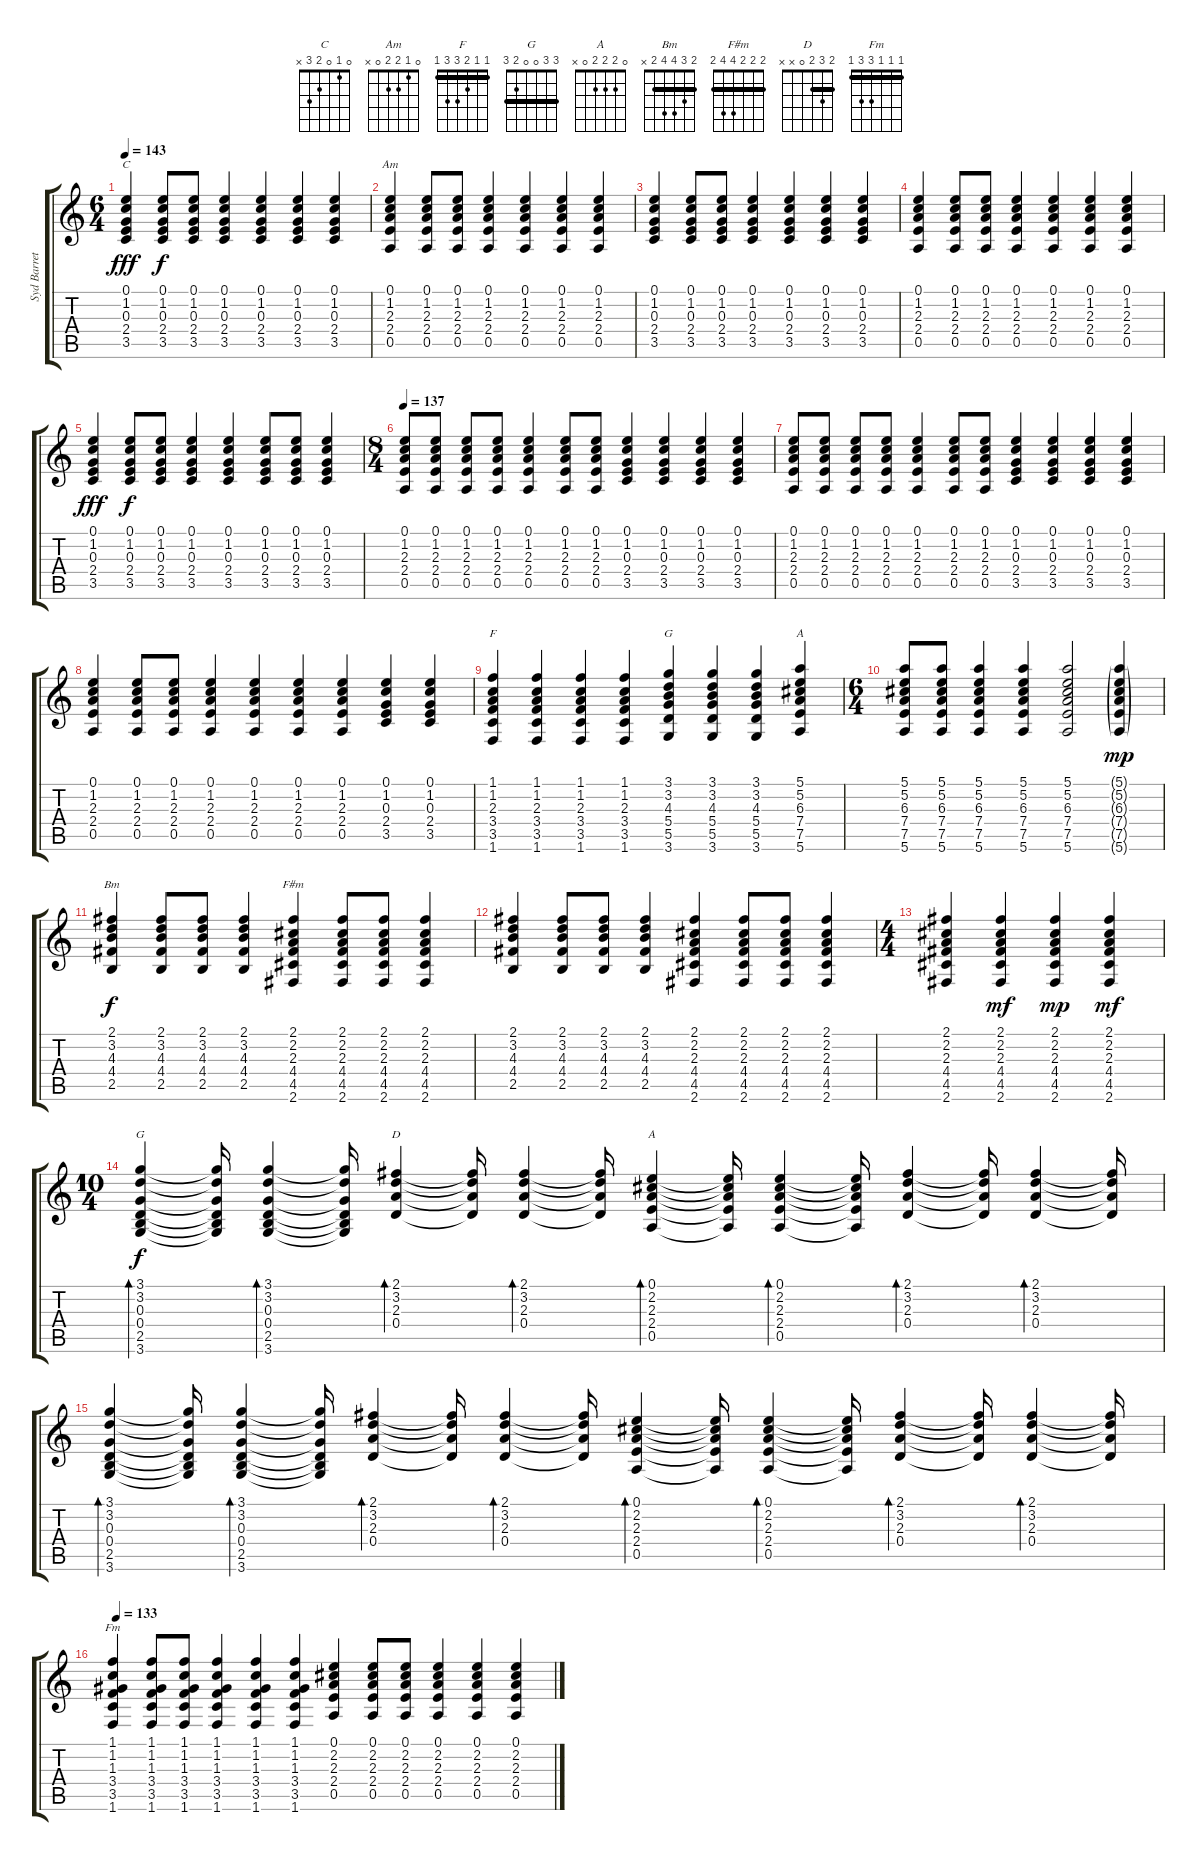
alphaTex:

\track ("Syd Barret" "Syd Barret") {instrument acousticguitarsteel}
\staff {score tabs}
\tuning (E4 B3 G3 D3 A2 E2) {hide}
\chord ("C" 0 1 0 2 3 x)
\chord ("Am" 0 1 2 2 0 x)
\chord ("F" 1 1 2 3 3 1) {barre 1}
\chord ("G" 3 3 4 5 5 3) {barre 3}
\chord ("A" 5 5 6 7 7 5) {firstfret 5 barre 5}
\chord ("Bm" 2 3 4 4 2 x) {barre 2}
\chord ("F#m" 2 2 2 4 4 2) {barre 2}
\chord ("G" 3 3 0 0 2 3) {barre 3}
\chord ("D" 2 3 2 0 x x) {barre 2}
\chord ("A" 0 2 2 2 0 x)
\chord ("Fm" 1 1 1 3 3 1) {barre 1}
\ts (6 4)
\section ("" "")
\tempo 143
\clef g2
\ks c
(0.1 1.2 0.3 2.4 3.5).4{ch "C" dy fff instrument acousticguitarsteel} (0.1 1.2 0.3 2.4 3.5).8{dy f} (0.1 1.2 0.3 2.4 3.5).8 (0.1 1.2 0.3 2.4 3.5).4 (0.1 1.2 0.3 2.4 3.5).4 (0.1 1.2 0.3 2.4 3.5).4 (0.1 1.2 0.3 2.4 3.5).4 |
(0.1 1.2 2.3 2.4 0.5).4{ch "Am"} (0.1 1.2 2.3 2.4 0.5).8 (0.1 1.2 2.3 2.4 0.5).8 (0.1 1.2 2.3 2.4 0.5).4 (0.1 1.2 2.3 2.4 0.5).4 (0.1 1.2 2.3 2.4 0.5).4 (0.1 1.2 2.3 2.4 0.5).4 |
(0.1 1.2 0.3 2.4 3.5).4 (0.1 1.2 0.3 2.4 3.5).8 (0.1 1.2 0.3 2.4 3.5).8 (0.1 1.2 0.3 2.4 3.5).4 (0.1 1.2 0.3 2.4 3.5).4 (0.1 1.2 0.3 2.4 3.5).4 (0.1 1.2 0.3 2.4 3.5).4 |
(0.1 1.2 2.3 2.4 0.5).4 (0.1 1.2 2.3 2.4 0.5).8 (0.1 1.2 2.3 2.4 0.5).8 (0.1 1.2 2.3 2.4 0.5).4 (0.1 1.2 2.3 2.4 0.5).4 (0.1 1.2 2.3 2.4 0.5).4 (0.1 1.2 2.3 2.4 0.5).4 |
(0.1 1.2 0.3 2.4 3.5).4{dy fff} (0.1 1.2 0.3 2.4 3.5).8{dy f} (0.1 1.2 0.3 2.4 3.5).8 (0.1 1.2 0.3 2.4 3.5).4 (0.1 1.2 0.3 2.4 3.5).4 (0.1 1.2 0.3 2.4 3.5).8 (0.1 1.2 0.3 2.4 3.5).8 (0.1 1.2 0.3 2.4 3.5).4 |
\ts (8 4)
\tempo 137
(0.1 1.2 2.3 2.4 0.5).8 (0.1 1.2 2.3 2.4 0.5).8 (0.1 1.2 2.3 2.4 0.5).8 (0.1 1.2 2.3 2.4 0.5).8 (0.1 1.2 2.3 2.4 0.5).4 (0.1 1.2 2.3 2.4 0.5).8 (0.1 1.2 2.3 2.4 0.5).8 (0.1 1.2 0.3 2.4 3.5).4 (0.1 1.2 0.3 2.4 3.5).4 (0.1 1.2 0.3 2.4 3.5).4 (0.1 1.2 0.3 2.4 3.5).4 |
(0.1 1.2 2.3 2.4 0.5).8 (0.1 1.2 2.3 2.4 0.5).8 (0.1 1.2 2.3 2.4 0.5).8 (0.1 1.2 2.3 2.4 0.5).8 (0.1 1.2 2.3 2.4 0.5).4 (0.1 1.2 2.3 2.4 0.5).8 (0.1 1.2 2.3 2.4 0.5).8 (0.1 1.2 0.3 2.4 3.5).4 (0.1 1.2 0.3 2.4 3.5).4 (0.1 1.2 0.3 2.4 3.5).4 (0.1 1.2 0.3 2.4 3.5).4 |
(0.1 1.2 2.3 2.4 0.5).4 (0.1 1.2 2.3 2.4 0.5).8 (0.1 1.2 2.3 2.4 0.5).8 (0.1 1.2 2.3 2.4 0.5).4 (0.1 1.2 2.3 2.4 0.5).4 (0.1 1.2 2.3 2.4 0.5).4 (0.1 1.2 2.3 2.4 0.5).4 (0.1 1.2 0.3 2.4 3.5).4 (0.1 1.2 0.3 2.4 3.5).4 |
(1.1 1.2 2.3 3.4 3.5 1.6).4{ch "F"} (1.1 1.2 2.3 3.4 3.5 1.6).4 (1.1 1.2 2.3 3.4 3.5 1.6).4 (1.1 1.2 2.3 3.4 3.5 1.6).4 (3.1 3.2 4.3 5.4 5.5 3.6).4{ch "G"} (3.1 3.2 4.3 5.4 5.5 3.6).4 (3.1 3.2 4.3 5.4 5.5 3.6).4 (5.1 5.2 6.3 7.4 7.5 5.6).4{ch "A"} |
\ts (6 4)
(5.1 5.2 6.3 7.4 7.5 5.6).8 (5.1 5.2 6.3 7.4 7.5 5.6).8 (5.1 5.2 6.3 7.4 7.5 5.6).4 (5.1 5.2 6.3 7.4 7.5 5.6).4 (5.1 5.2 6.3 7.4 7.5 5.6).2 (5.1{g} 5.2{g} 6.3{g} 7.4{g} 7.5{g} 5.6{g}).4{dy mp} |
(2.1 3.2 4.3 4.4 2.5).4{ch "Bm" dy f} (2.1 3.2 4.3 4.4 2.5).8 (2.1 3.2 4.3 4.4 2.5).8 (2.1 3.2 4.3 4.4 2.5).4 (2.1 2.2 2.3 4.4 4.5 2.6).4{ch "F#m"} (2.1 2.2 2.3 4.4 4.5 2.6).8 (2.1 2.2 2.3 4.4 4.5 2.6).8 (2.1 2.2 2.3 4.4 4.5 2.6).4 |
(2.1 3.2 4.3 4.4 2.5).4 (2.1 3.2 4.3 4.4 2.5).8 (2.1 3.2 4.3 4.4 2.5).8 (2.1 3.2 4.3 4.4 2.5).4 (2.1 2.2 2.3 4.4 4.5 2.6).4 (2.1 2.2 2.3 4.4 4.5 2.6).8 (2.1 2.2 2.3 4.4 4.5 2.6).8 (2.1 2.2 2.3 4.4 4.5 2.6).4 |
\ts (4 4)
(2.1 2.2 2.3 4.4 4.5 2.6).4 (2.1 2.2 2.3 4.4 4.5 2.6).4{dy mf} (2.1 2.2 2.3 4.4 4.5 2.6).4{dy mp} (2.1 2.2 2.3 4.4 4.5 2.6).4{dy mf} |
\ts (10 4)
(3.1 3.2 0.3 0.4 2.5 3.6).4{bd 30 ch "G" dy f} (3.1{t} 3.2{t} 0.3{t} 0.4{t} 2.5{t} 3.6{t}).16 (3.1 3.2 0.3 0.4 2.5 3.6).4{bd 30} (3.1{t} 3.2{t} 0.3{t} 0.4{t} 2.5{t} 3.6{t}).16 (2.1 3.2 2.3 0.4).4{bd 30 ch "D"} (2.1{t} 3.2{t} 2.3{t} 0.4{t}).16 (2.1 3.2 2.3 0.4).4{bd 30} (2.1{t} 3.2{t} 2.3{t} 0.4{t}).16 (0.1 2.2 2.3 2.4 0.5).4{bd 30 ch "A"} (0.1{t} 2.2{t} 2.3{t} 2.4{t} 0.5{t}).16 (0.1 2.2 2.3 2.4 0.5).4{bd 30} (0.1{t} 2.2{t} 2.3{t} 2.4{t} 0.5{t}).16 (2.1 3.2 2.3 0.4).4{bd 30} (2.1{t} 3.2{t} 2.3{t} 0.4{t}).16 (2.1 3.2 2.3 0.4).4{bd 30} (2.1{t} 3.2{t} 2.3{t} 0.4{t}).16 |
(3.1 3.2 0.3 0.4 2.5 3.6).4{bd 30} (3.1{t} 3.2{t} 0.3{t} 0.4{t} 2.5{t} 3.6{t}).16 (3.1 3.2 0.3 0.4 2.5 3.6).4{bd 30} (3.1{t} 3.2{t} 0.3{t} 0.4{t} 2.5{t} 3.6{t}).16 (2.1 3.2 2.3 0.4).4{bd 30} (2.1{t} 3.2{t} 2.3{t} 0.4{t}).16 (2.1 3.2 2.3 0.4).4{bd 30} (2.1{t} 3.2{t} 2.3{t} 0.4{t}).16 (0.1 2.2 2.3 2.4 0.5).4{bd 30} (0.1{t} 2.2{t} 2.3{t} 2.4{t} 0.5{t}).16 (0.1 2.2 2.3 2.4 0.5).4{bd 30} (0.1{t} 2.2{t} 2.3{t} 2.4{t} 0.5{t}).16 (2.1 3.2 2.3 0.4).4{bd 30} (2.1{t} 3.2{t} 2.3{t} 0.4{t}).16 (2.1 3.2 2.3 0.4).4{bd 30} (2.1{t} 3.2{t} 2.3{t} 0.4{t}).16 |
\tempo 133
(1.1 1.2 1.3 3.4 3.5 1.6).4{ch "Fm"} (1.1 1.2 1.3 3.4 3.5 1.6).8 (1.1 1.2 1.3 3.4 3.5 1.6).8 (1.1 1.2 1.3 3.4 3.5 1.6).4 (1.1 1.2 1.3 3.4 3.5 1.6).4 (1.1 1.2 1.3 3.4 3.5 1.6).4 (0.1 2.2 2.3 2.4 0.5).4 (0.1 2.2 2.3 2.4 0.5).8 (0.1 2.2 2.3 2.4 0.5).8 (0.1 2.2 2.3 2.4 0.5).4 (0.1 2.2 2.3 2.4 0.5).4 (0.1 2.2 2.3 2.4 0.5).4
